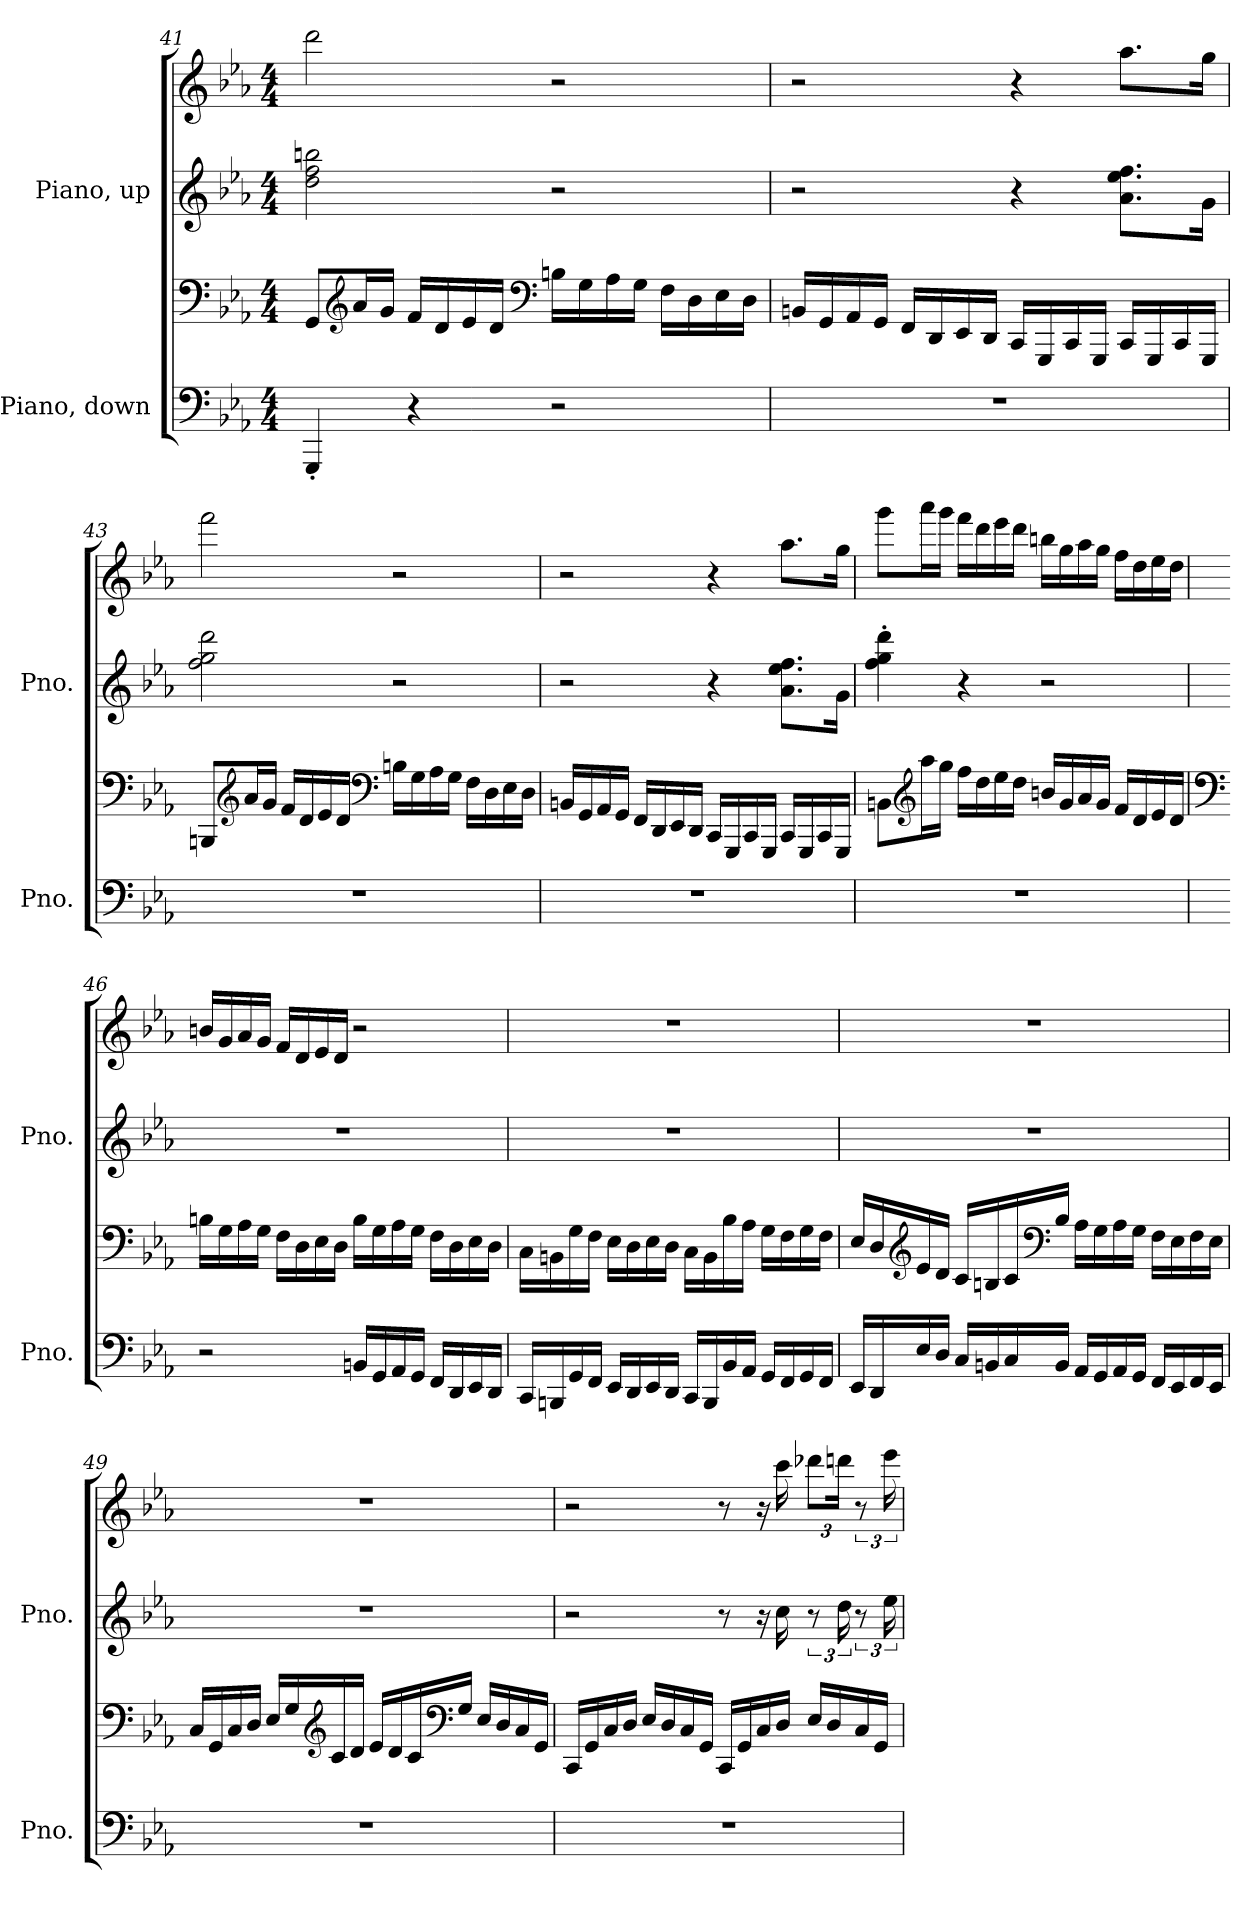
**kern	**kern	**kern	**kern
*part2	*part2	*part1	*part1
*staff4	*staff3	*staff2	*staff1
*I"Piano, down	*	*I"Piano, up	*
*I'Pno.	*	*I'Pno.	*
*clefF4	*clefF4	*clefG2	*clefG2
*k[b-e-a-]	*k[b-e-a-]	*k[b-e-a-]	*k[b-e-a-]
*M4/4	*M4/4	*M4/4	*M4/4
=41	=41	=41	=41
4GGG'/	8GG/L	2dd\ 2ff\ 2bbn\	2ddd\
*	*clefG2	*	*
.	16a-/L	.	.
.	16g/JJ	.	.
4r	16f/LL	.	.
.	16d/	.	.
.	16e-/	.	.
.	16d/JJ	.	.
*	*clefF4	*	*
2r	16Bn\LL	2r	2r
.	16G\	.	.
.	16A-\	.	.
.	16G\JJ	.	.
.	16F\LL	.	.
.	16D\	.	.
.	16E-\	.	.
.	16D\JJ	.	.
!!LO:LB:g=z
=42	=42	=42	=42
1r	16BBn/LL	2r	2r
.	16GG/	.	.
.	16AA-/	.	.
.	16GG/JJ	.	.
.	16FF/LL	.	.
.	16DD/	.	.
.	16EE-/	.	.
.	16DD/JJ	.	.
.	16CC/LL	4r	4r
.	16GGG/	.	.
.	16CC/	.	.
.	16GGG/JJ	.	.
.	16CC/LL	8.a-\ 8.ee-\ 8.ff\L	8.aa-\L
.	16GGG/	.	.
.	16CC/	.	.
.	16GGG/JJ	16g\Jk	16gg\Jk
=43	=43	=43	=43
1r	8BBBn/L	2ff\ 2gg\ 2ddd\	2fff\
*	*clefG2	*	*
.	16a-/L	.	.
.	16g/JJ	.	.
.	16f/LL	.	.
.	16d/	.	.
.	16e-/	.	.
.	16d/JJ	.	.
*	*clefF4	*	*
.	16Bn\LL	2r	2r
.	16G\	.	.
.	16A-\	.	.
.	16G\JJ	.	.
.	16F\LL	.	.
.	16D\	.	.
.	16E-\	.	.
.	16D\JJ	.	.
!!LO:LB:g=z
=44	=44	=44	=44
1r	16BBn/LL	2r	2r
.	16GG/	.	.
.	16AA-/	.	.
.	16GG/JJ	.	.
.	16FF/LL	.	.
.	16DD/	.	.
.	16EE-/	.	.
.	16DD/JJ	.	.
.	16CC/LL	4r	4r
.	16GGG/	.	.
.	16CC/	.	.
.	16GGG/JJ	.	.
.	16CC/LL	8.a-\ 8.ee-\ 8.ff\L	8.aa-\L
.	16GGG/	.	.
.	16CC/	.	.
.	16GGG/JJ	16g\Jk	16gg\Jk
=45	=45	=45	=45
1r	8BBn\L	4ff\' 4gg\' 4ddd\'	8ggg\L
*	*clefG2	*	*
.	16aa-\L	.	16aaa-\L
.	16gg\JJ	.	16ggg\JJ
.	16ff\LL	4r	16fff\LL
.	16dd\	.	16ddd\
.	16ee-\	.	16eee-\
.	16dd\JJ	.	16ddd\JJ
.	16bn/LL	2r	16bbn\LL
.	16g/	.	16gg\
.	16a-/	.	16aa-\
.	16g/JJ	.	16gg\JJ
.	16f/LL	.	16ff\LL
.	16d/	.	16dd\
.	16e-/	.	16ee-\
.	16d/JJ	.	16dd\JJ
!!LO:PB:g=z
=46	=46	=46	=46
*	*clefF4	*	*
2r	16Bn\LL	1r	16bn/LL
.	16G\	.	16g/
.	16A-\	.	16a-/
.	16G\JJ	.	16g/JJ
.	16F\LL	.	16f/LL
.	16D\	.	16d/
.	16E-\	.	16e-/
.	16D\JJ	.	16d/JJ
16BBn/LL	16B\LL	.	2r
16GG/	16G\	.	.
16AA-/	16A-\	.	.
16GG/JJ	16G\JJ	.	.
16FF/LL	16F\LL	.	.
16DD/	16D\	.	.
16EE-/	16E-\	.	.
16DD/JJ	16D\JJ	.	.
=47	=47	=47	=47
16CC/LL	16C\LL	1r	1r
16BBBn/	16BBn\	.	.
16GG/	16G\	.	.
16FF/JJ	16F\JJ	.	.
16EE-/LL	16E-\LL	.	.
16DD/	16D\	.	.
16EE-/	16E-\	.	.
16DD/JJ	16D\JJ	.	.
16CC/LL	16C\LL	.	.
16BBB/	16BB\	.	.
16BB-/	16B-\	.	.
16AA-/JJ	16A-\JJ	.	.
16GG/LL	16G\LL	.	.
16FF/	16F\	.	.
16GG/	16G\	.	.
16FF/JJ	16F\JJ	.	.
!!LO:LB:g=z
=48	=48	=48	=48
16EE-/LL	16E-/LL	1r	1r
16DD/	16D/	.	.
*	*clefG2	*	*
16E-/	16e-/	.	.
16D/JJ	16d/JJ	.	.
16C/LL	16c/LL	.	.
16BBn/	16Bn/	.	.
16C/	16c/	.	.
*	*clefF4	*	*
16BB/JJ	16B/JJ	.	.
16AA-/LL	16A-\LL	.	.
16GG/	16G\	.	.
16AA-/	16A-\	.	.
16GG/JJ	16G\JJ	.	.
16FF/LL	16F\LL	.	.
16EE-/	16E-\	.	.
16FF/	16F\	.	.
16EE-/JJ	16E-\JJ	.	.
=49	=49	=49	=49
1r	16C/LL	1r	1r
.	16GG/	.	.
.	16C/	.	.
.	16D/JJ	.	.
.	16E-/LL	.	.
.	16G/	.	.
*	*clefG2	*	*
.	16c/	.	.
.	16d/JJ	.	.
.	16e-/LL	.	.
.	16d/	.	.
.	16c/	.	.
*	*clefF4	*	*
.	16G/JJ	.	.
.	16E-/LL	.	.
.	16D/	.	.
.	16C/	.	.
.	16GG/JJ	.	.
!!LO:LB:g=z
=50	=50	=50	=50
1r	16CC/LL	2r	2r
.	16GG/	.	.
.	16C/	.	.
.	16D/JJ	.	.
.	16E-/LL	.	.
.	16D/	.	.
.	16C/	.	.
.	16GG/JJ	.	.
.	16CC/LL	8r	8r
.	16GG/	.	.
.	16C/	16r	16r
.	16D/JJ	16cc\	16ccc\
*	*	*	*Xbrackettup
.	16E-/LL	12r	12ddd-X\L
.	16D/	.	.
.	.	24dd\	24dddn\Jk
*	*	*	*brackettup
.	16C/	12r	12r
.	16GG/JJ	.	.
.	.	24ee-\	24eee-\
=	=	=	=
*-	*-	*-	*-
